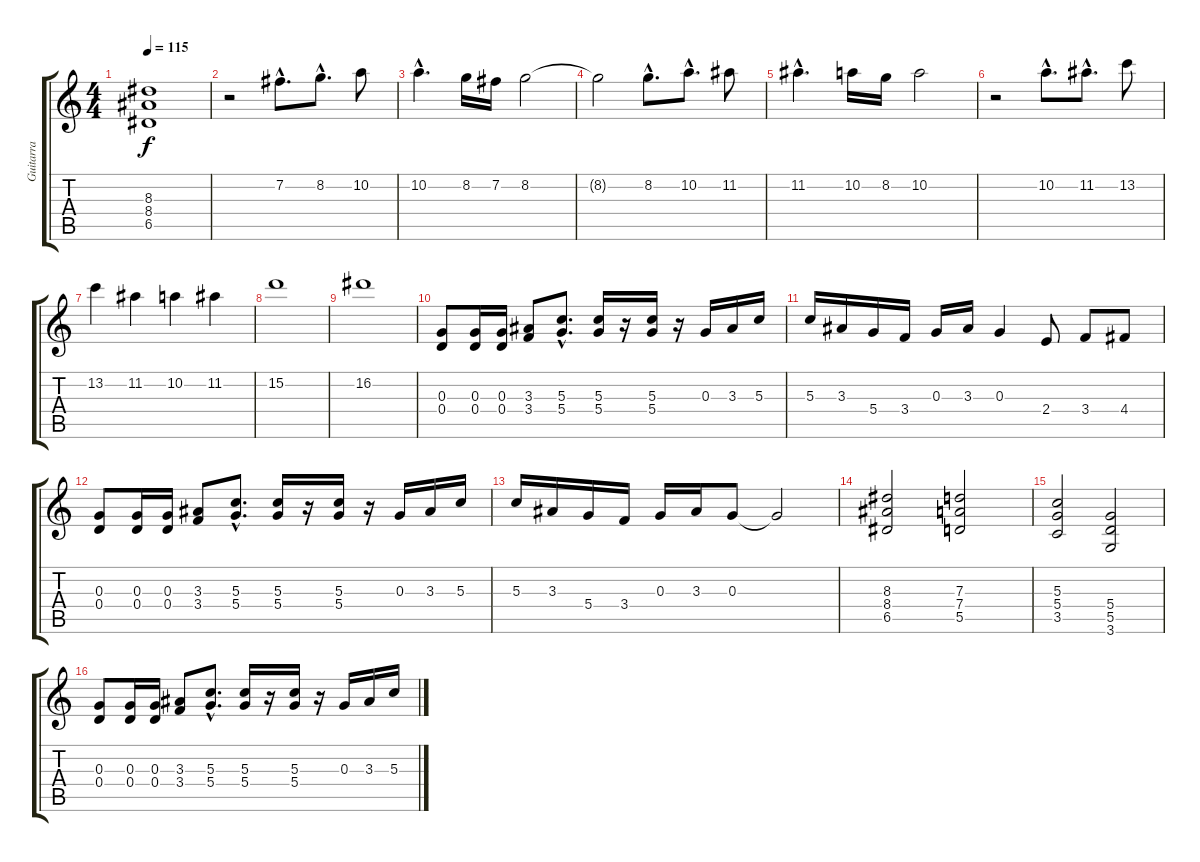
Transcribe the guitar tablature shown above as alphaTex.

\track ("Guitarra" "Guitarra") {instrument overdrivenguitar}
\staff {score tabs}
\tuning (E4 B3 G3 D3 A2 E2) {hide}
\ts (4 4)
\tempo 115
\clef g2
\ks c
(8.3 8.4 6.5).1{dy f} |
r.2 7.2{hac}.8{d} 8.2{hac}.8{d} 10.2.8 |
10.2{hac}.4{d} 8.2.16 7.2.16 8.2.2 |
8.2{t}.2 8.2{hac}.8{d} 10.2{hac}.8{d} 11.2.8 |
11.2{hac}.4{d} 10.2.16 8.2.16 10.2.2 |
r.2 10.2{hac}.8{d} 11.2{hac}.8{d} 13.2.8 |
13.2.4 11.2.4 10.2.4 11.2.4 |
15.2.1 |
16.2.1 |
(0.3 0.4).8 (0.3 0.4).16 (0.3 0.4).16 (3.3 3.4).8 (5.3{hac} 5.4{hac}).8{d} (5.3 5.4).16 r.16 (5.3 5.4).16 r.16 0.3.16 3.3.16 5.3.16 |
5.3.16 3.3.16 5.4.16 3.4.16 0.3.16 3.3.16 0.3.4 2.4.8 3.4.8 4.4.8 |
(0.3 0.4).8 (0.3 0.4).16 (0.3 0.4).16 (3.3 3.4).8 (5.3{hac} 5.4{hac}).8{d} (5.3 5.4).16 r.16 (5.3 5.4).16 r.16 0.3.16 3.3.16 5.3.16 |
5.3.16 3.3.16 5.4.16 3.4.16 0.3.16 3.3.16 0.3.8 0.3{t}.2 |
(8.3 8.4 6.5).2 (7.3 7.4 5.5).2 |
(5.3 5.4 3.5).2 (5.4 5.5 3.6).2 |
(0.3 0.4).8 (0.3 0.4).16 (0.3 0.4).16 (3.3 3.4).8 (5.3{hac} 5.4{hac}).8{d} (5.3 5.4).16 r.16 (5.3 5.4).16 r.16 0.3.16 3.3.16 5.3.16
